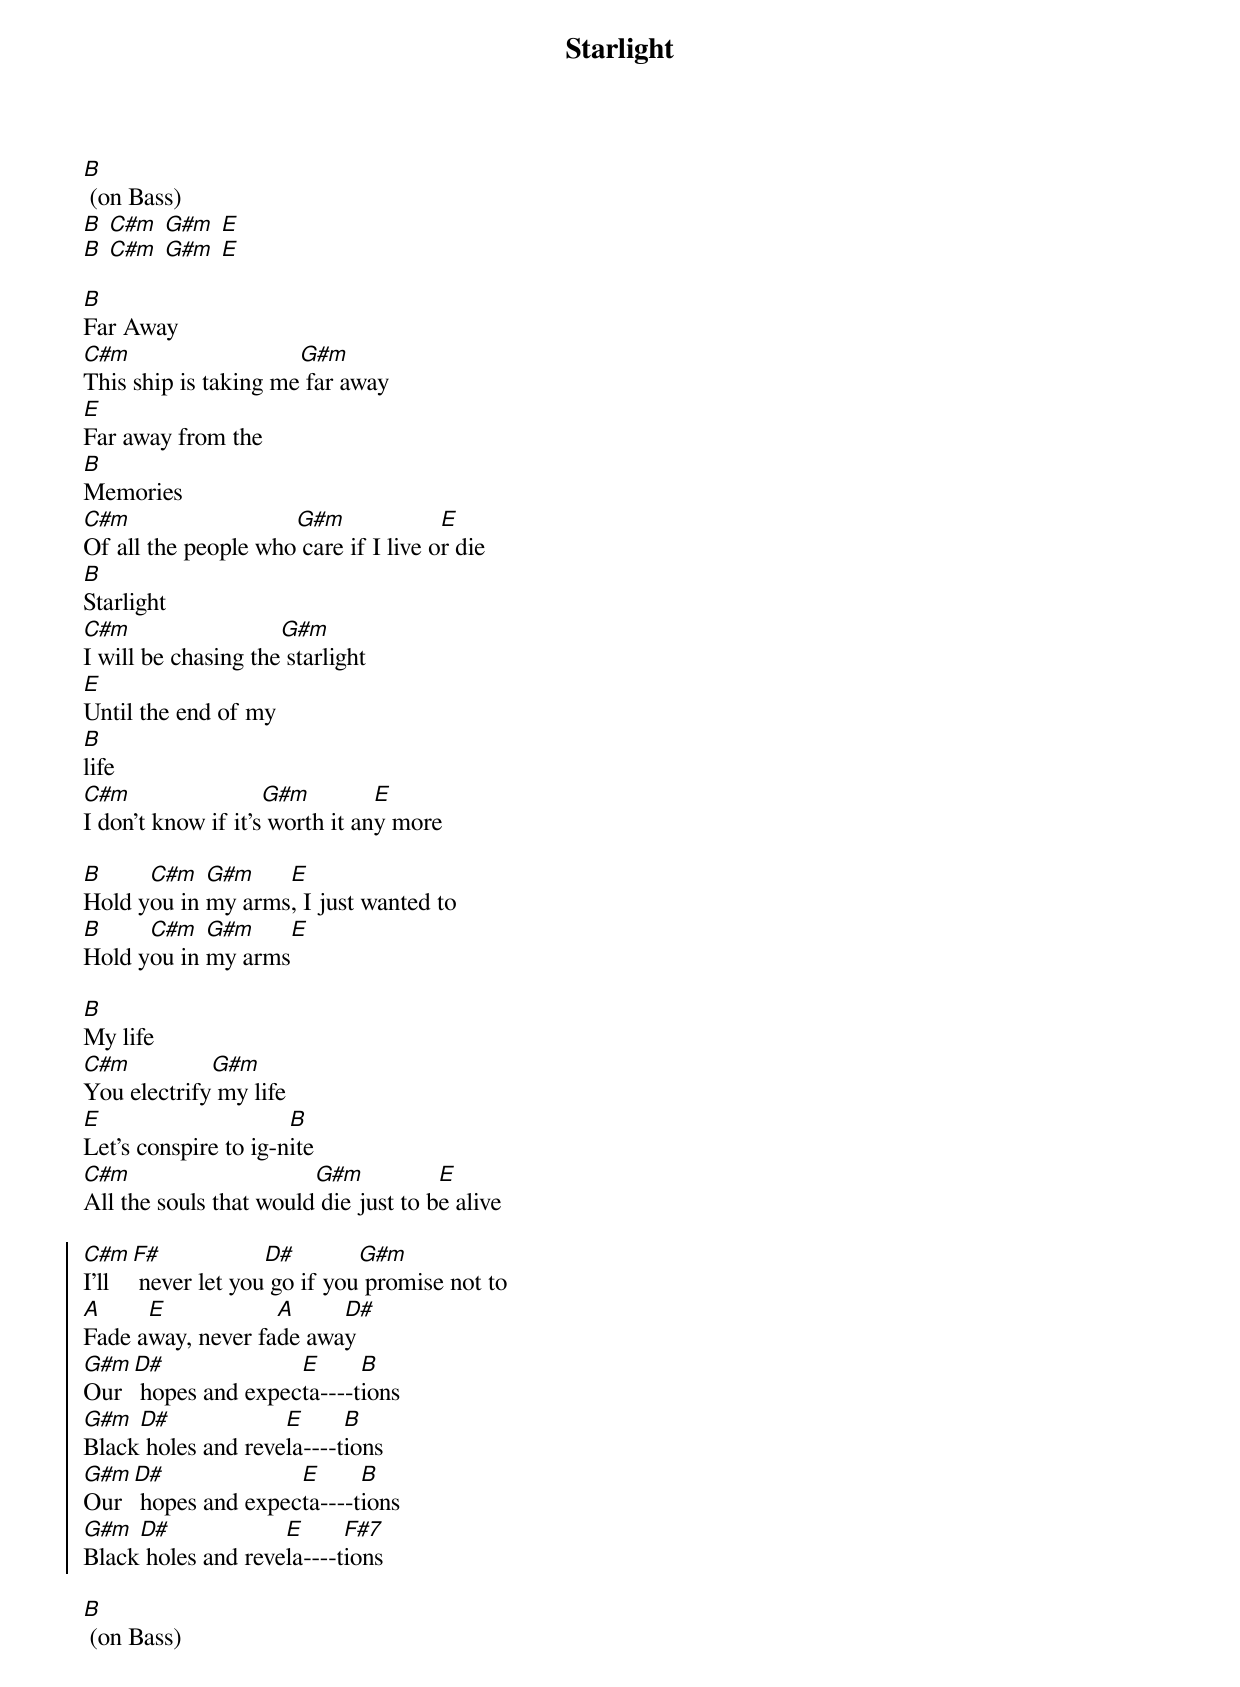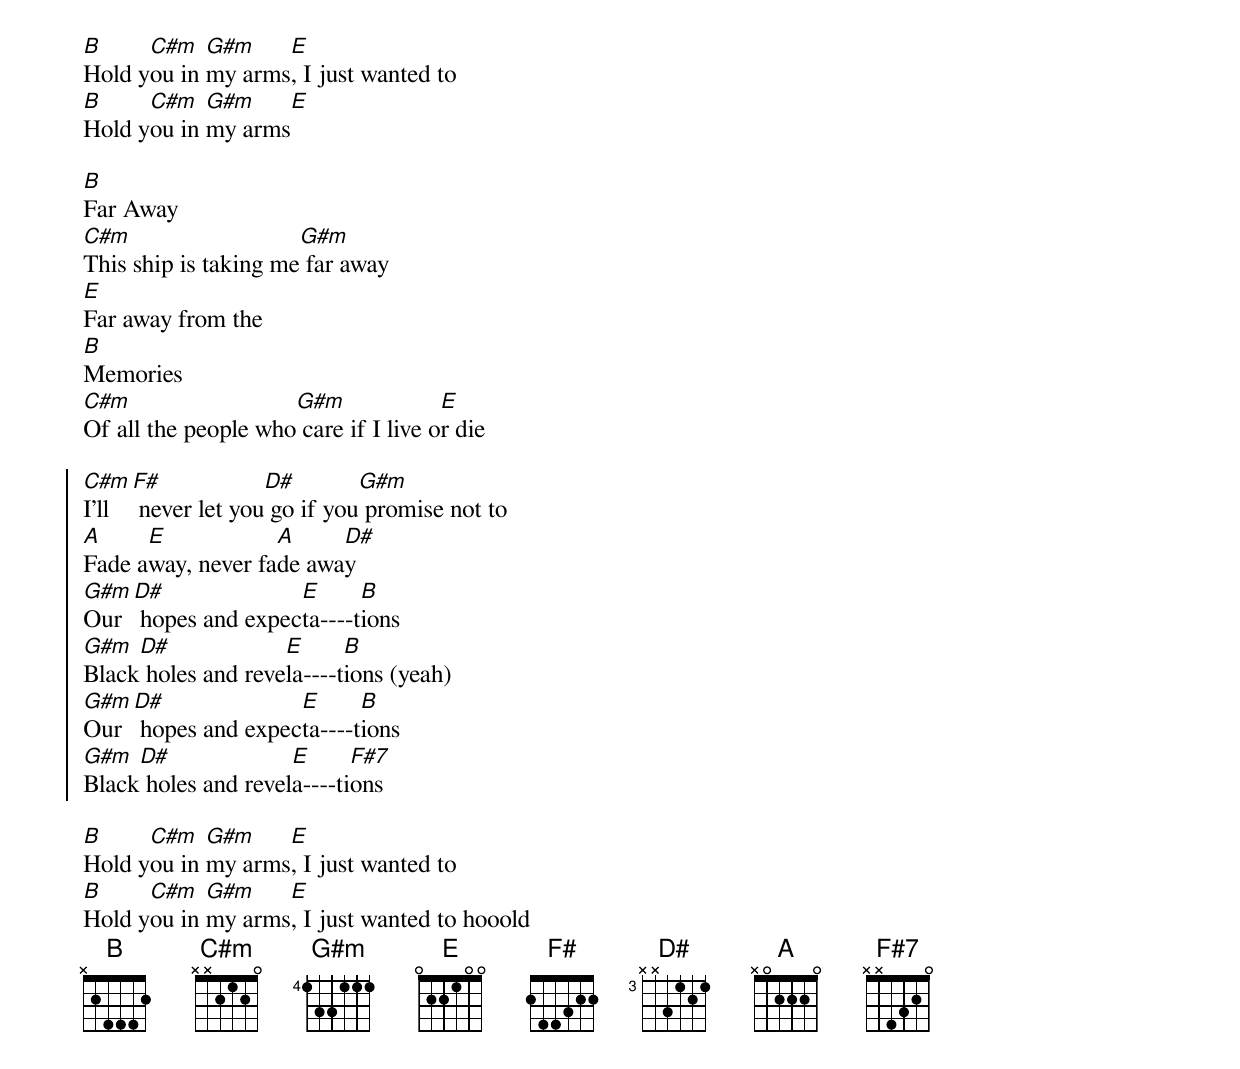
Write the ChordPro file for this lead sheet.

{title: Starlight}

{start_of_verse}
[B] (on Bass)
[B] [C#m] [G#m] [E]
[B] [C#m] [G#m] [E]
{end_of_verse}

{start_of_verse}
[B]Far Away
[C#m]This ship is taking me[G#m] far away
[E]Far away from the
[B]Memories
[C#m]Of all the people who[G#m] care if I live o[E]r die
[B]Starlight
[C#m]I will be chasing the[G#m] starlight
[E]Until the end of my
[B]life
[C#m]I don't know if it's[G#m] worth it an[E]y more
{end_of_verse}

[B]Hold y[C#m]ou in [G#m]my arms[E], I just wanted to
[B]Hold y[C#m]ou in [G#m]my arms[E]

{start_of_verse}
[B]My life
[C#m]You electrify[G#m] my life
[E]Let's conspire to ig-n[B]ite
[C#m]All the souls that would[G#m] die just to b[E]e alive
{end_of_verse}

{start_of_chorus}
[C#m]I'll[F#] never let you[D#] go if you[G#m] promise not to
[A]Fade a[E]way, never fa[A]de awa[D#]y
[G#m]Our[D#] hopes and expec[E]ta----t[B]ions
[G#m]Black[D#] holes and reve[E]la----t[B]ions
[G#m]Our[D#] hopes and expec[E]ta----t[B]ions
[G#m]Black[D#] holes and reve[E]la----t[F#7]ions
{end_of_chorus}

[B] (on Bass)

[B]Hold y[C#m]ou in [G#m]my arms[E], I just wanted to
[B]Hold y[C#m]ou in [G#m]my arms[E]

{start_of_verse}
[B]Far Away
[C#m]This ship is taking me[G#m] far away
[E]Far away from the
[B]Memories
[C#m]Of all the people who[G#m] care if I live o[E]r die
{end_of_verse}

{start_of_chorus}
[C#m]I'll[F#] never let you[D#] go if you[G#m] promise not to
[A]Fade a[E]way, never fa[A]de awa[D#]y
[G#m]Our[D#] hopes and expec[E]ta----t[B]ions
[G#m]Black[D#] holes and reve[E]la----t[B]ions (yeah)
[G#m]Our[D#] hopes and expec[E]ta----t[B]ions
[G#m]Black[D#] holes and revel[E]a----ti[F#7]ons
{end_of_chorus}

{start_of_verse}
[B]Hold y[C#m]ou in [G#m]my arms[E], I just wanted to
[B]Hold y[C#m]ou in [G#m]my arms[E], I just wanted to hooold
{end_of_verse}
